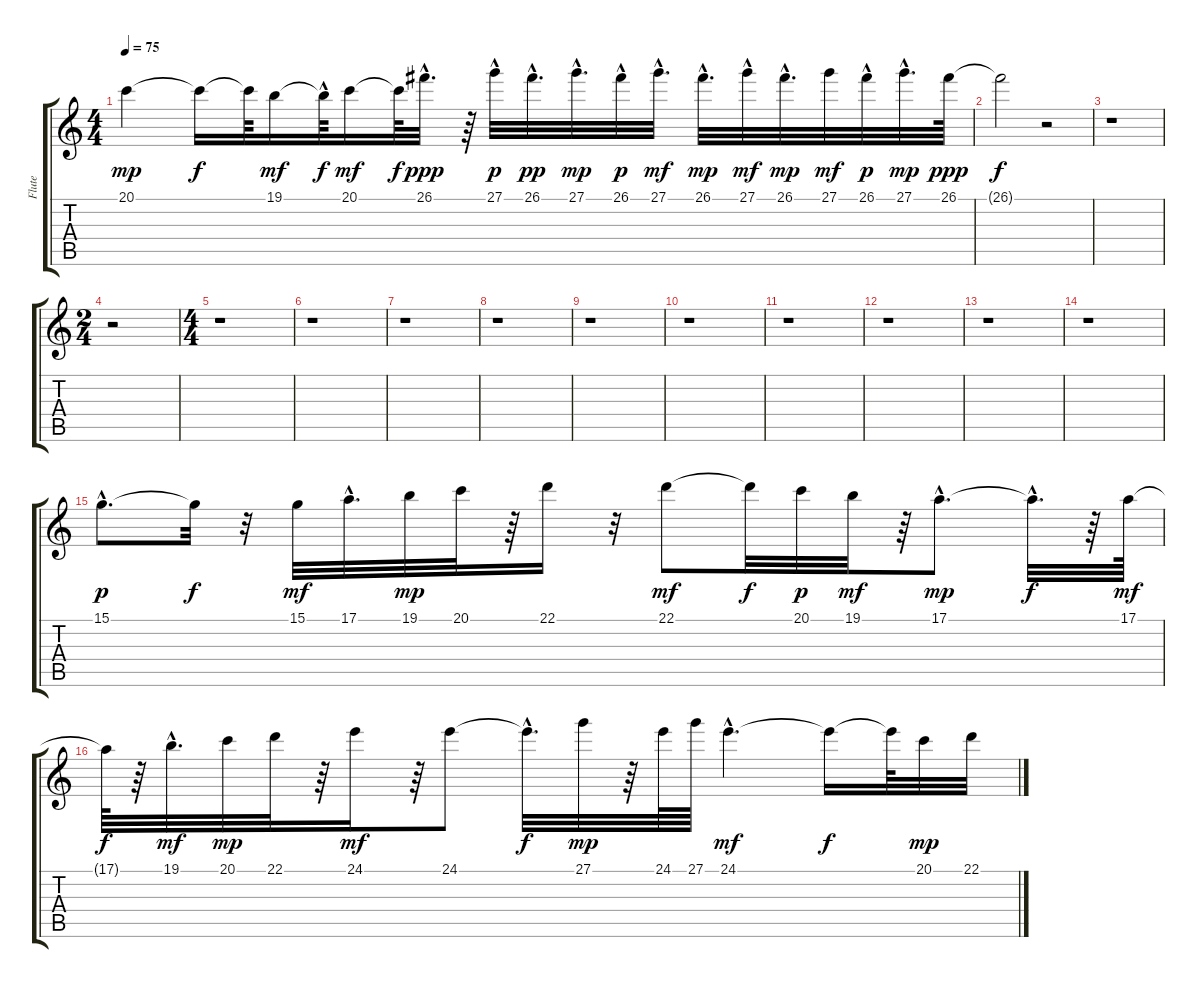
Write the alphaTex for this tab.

\track ("Flute" "Flute") {instrument piccolo}
\staff {score tabs}
\tuning (E4 B3 G3 D3 A2 E2) {hide}
\ts (4 4)
\tempo 75
\clef g2
\ks c
20.1.4{dy mp} 20.1{t}.16{dy f} 20.1{t}.64 19.1.16{dy mf} 19.1{hac t}.64{dy f} 20.1.16{dy mf} 20.1{t}.64{dy f} 26.1{hac}.32{d dy ppp} r.64 27.1{hac}.32{dy p} 26.1{hac}.32{d dy pp} 27.1{hac}.32{d dy mp} 26.1{hac}.32{dy p} 27.1{hac}.32{d dy mf} 26.1{hac}.32{d dy mp} 27.1{hac}.32{dy mf} 26.1{hac}.32{d dy mp} 27.1.32{dy mf} 26.1{hac}.32{dy p} 27.1{hac}.32{d dy mp} 26.1.64{dy ppp} |
26.1{t}.2{dy f} r.2 |
r.1 |
\ts (2 4)
r.2 |
\ts (4 4)
r.1 |
r.1 |
r.1 |
r.1 |
r.1 |
r.1 |
r.1 |
r.1 |
r.1 |
r.1 |
15.1{hac}.8{d dy p} 15.1{t}.32{dy f} r.32 15.1.32{dy mf} 17.1{hac}.32{d} 19.1.32{dy mp} 20.1.32 r.64 22.1.16 r.32 22.1.8{dy mf} 22.1{t}.32{dy f} 20.1.32{dy p} 19.1.32{dy mf} r.64 17.1{hac}.8{d dy mp} 17.1{hac t}.32{d dy f} r.64 17.1.64{dy mf} |
17.1{t}.64{dy f} r.64 19.1{hac}.32{d dy mf} 20.1.32{dy mp} 22.1.32 r.64 24.1.16{dy mf} r.64 24.1.8 24.1{hac t}.32{d dy f} 27.1.32{dy mp} r.64 24.1.64 27.1.64 24.1{hac}.4{d dy mf} 24.1{t}.16{dy f} 24.1{t}.64 20.1.32{dy mp} 22.1.32
